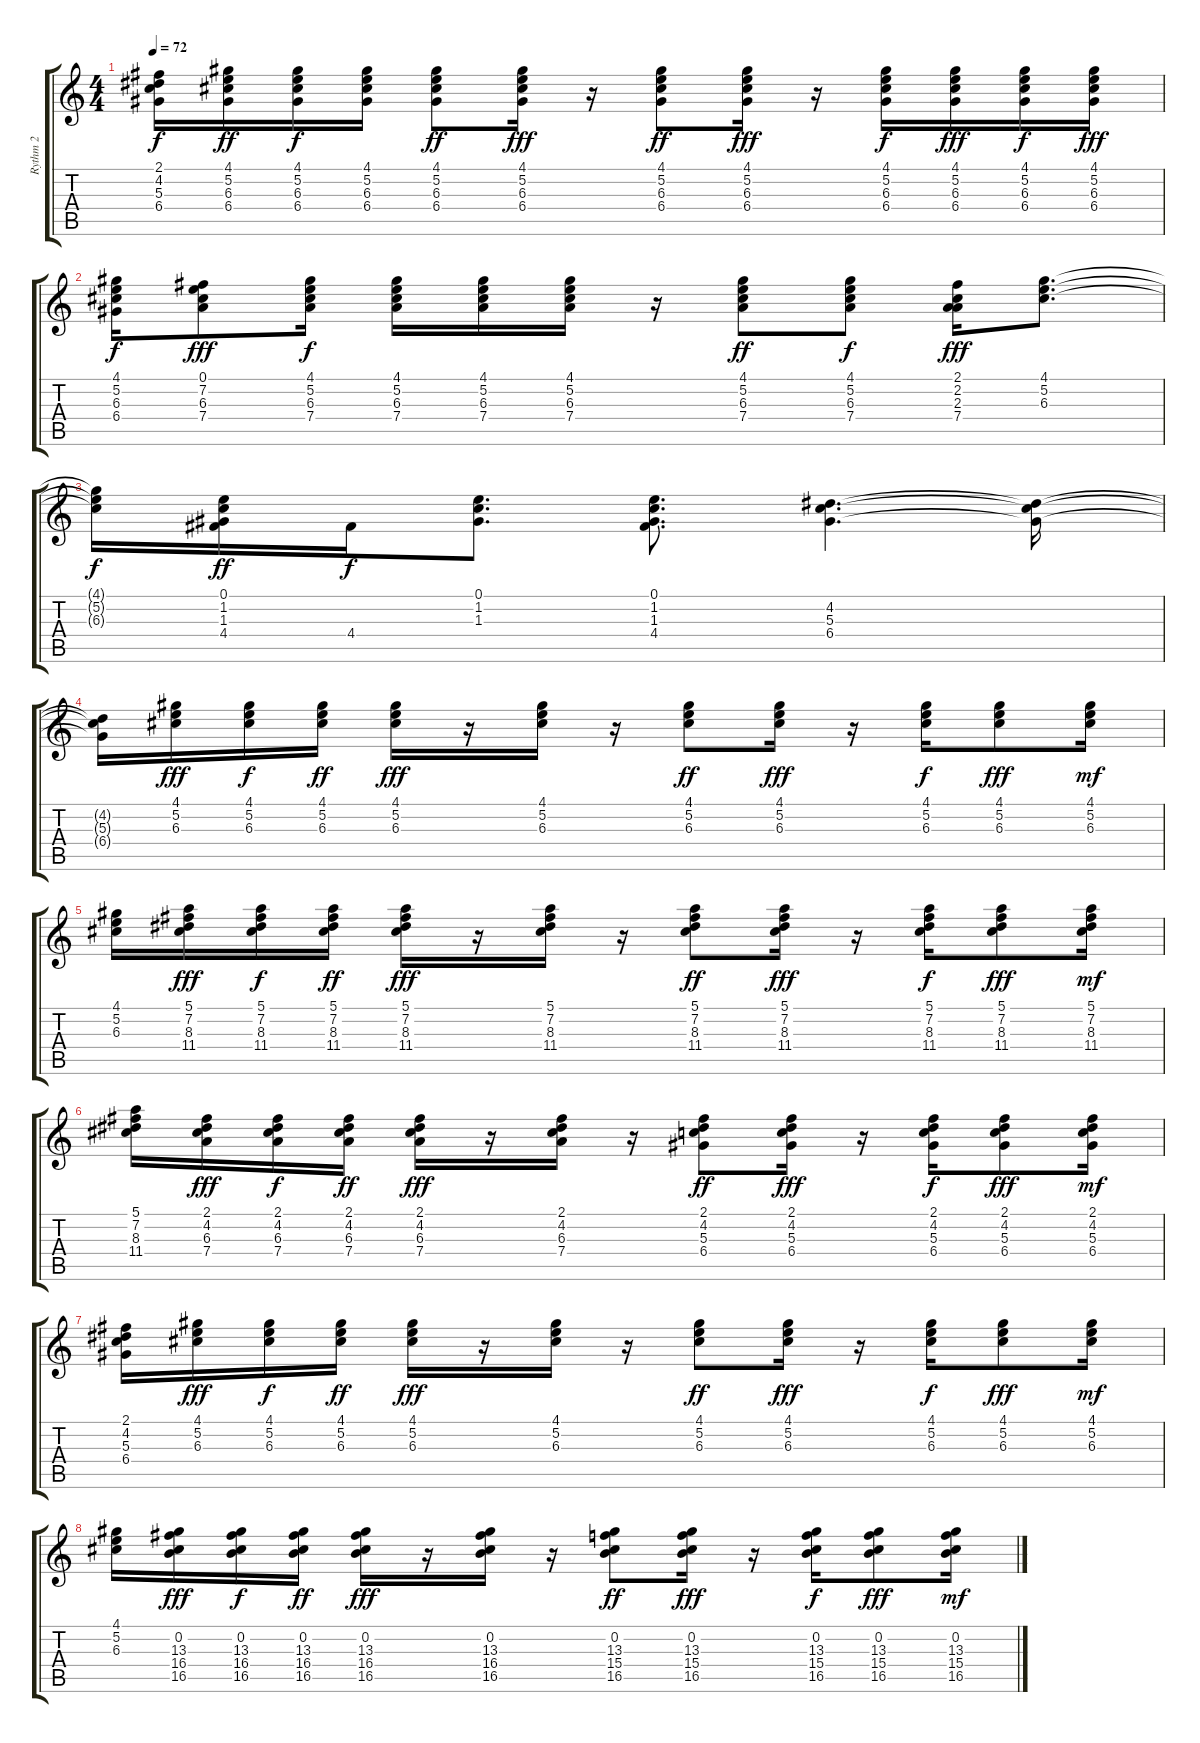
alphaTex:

\track ("Rythm 2" "Rythm 2") {instrument acousticguitarsteel}
\staff {score tabs}
\tuning (E4 B3 G3 D3 A2 E2) {hide}
\ts (4 4)
\tempo 72
\clef g2
\ks c
(2.1 4.2 5.3 6.4).16{dy f} (4.1 5.2 6.3 6.4).16{dy ff} (4.1 5.2 6.3 6.4).16{dy f} (4.1 5.2 6.3 6.4).16 (4.1 5.2 6.3 6.4).8{dy ff} (4.1 5.2 6.3 6.4).16{dy fff} r.16 (4.1 5.2 6.3 6.4).8{dy ff} (4.1 5.2 6.3 6.4).16{dy fff} r.16 (4.1 5.2 6.3 6.4).16{dy f} (4.1 5.2 6.3 6.4).16{dy fff} (4.1 5.2 6.3 6.4).16{dy f} (4.1 5.2 6.3 6.4).16{dy fff} |
(4.1 5.2 6.3 6.4).16{dy f} (0.1 7.2 6.3 7.4).8{dy fff} (4.1 5.2 6.3 7.4).16{dy f} (4.1 5.2 6.3 7.4).16 (4.1 5.2 6.3 7.4).16 (4.1 5.2 6.3 7.4).16 r.16 (4.1 5.2 6.3 7.4).8{dy ff} (4.1 5.2 6.3 7.4).8{dy f} (2.1 2.2 2.3 7.4).16{dy fff} (4.1 5.2 6.3).8{d} |
(4.1{t} 5.2{t} 6.3{t}).16{dy f} (0.1 1.2 1.3 4.4).16{dy ff} 4.4.16{dy f} (0.1 1.2 1.3).8{d} (0.1 1.2 1.3 4.4).8{d} (4.2 5.3 6.4).4{d} (4.2{t} 5.3{t} 6.4{t}).16 |
(4.2{t} 5.3{t} 6.4{t}).16 (4.1 5.2 6.3).16{dy fff} (4.1 5.2 6.3).16{dy f} (4.1 5.2 6.3).16{dy ff} (4.1 5.2 6.3).16{dy fff} r.16 (4.1 5.2 6.3).16 r.16 (4.1 5.2 6.3).8{dy ff} (4.1 5.2 6.3).16{dy fff} r.16 (4.1 5.2 6.3).16{dy f} (4.1 5.2 6.3).8{dy fff} (4.1 5.2 6.3).16{dy mf} |
(4.1 5.2 6.3).16 (5.1 7.2 8.3 11.4).16{dy fff} (5.1 7.2 8.3 11.4).16{dy f} (5.1 7.2 8.3 11.4).16{dy ff} (5.1 7.2 8.3 11.4).16{dy fff} r.16 (5.1 7.2 8.3 11.4).16 r.16 (5.1 7.2 8.3 11.4).8{dy ff} (5.1 7.2 8.3 11.4).16{dy fff} r.16 (5.1 7.2 8.3 11.4).16{dy f} (5.1 7.2 8.3 11.4).8{dy fff} (5.1 7.2 8.3 11.4).16{dy mf} |
(5.1 7.2 8.3 11.4).16 (2.1 4.2 6.3 7.4).16{dy fff} (2.1 4.2 6.3 7.4).16{dy f} (2.1 4.2 6.3 7.4).16{dy ff} (2.1 4.2 6.3 7.4).16{dy fff} r.16 (2.1 4.2 6.3 7.4).16 r.16 (2.1 4.2 5.3 6.4).8{dy ff} (2.1 4.2 5.3 6.4).16{dy fff} r.16 (2.1 4.2 5.3 6.4).16{dy f} (2.1 4.2 5.3 6.4).8{dy fff} (2.1 4.2 5.3 6.4).16{dy mf} |
(2.1 4.2 5.3 6.4).16 (4.1 5.2 6.3).16{dy fff} (4.1 5.2 6.3).16{dy f} (4.1 5.2 6.3).16{dy ff} (4.1 5.2 6.3).16{dy fff} r.16 (4.1 5.2 6.3).16 r.16 (4.1 5.2 6.3).8{dy ff} (4.1 5.2 6.3).16{dy fff} r.16 (4.1 5.2 6.3).16{dy f} (4.1 5.2 6.3).8{dy fff} (4.1 5.2 6.3).16{dy mf} |
(4.1 5.2 6.3).16 (0.2 13.3 16.4 16.5).16{dy fff} (0.2 13.3 16.4 16.5).16{dy f} (0.2 13.3 16.4 16.5).16{dy ff} (0.2 13.3 16.4 16.5).16{dy fff} r.16 (0.2 13.3 16.4 16.5).16 r.16 (0.2 13.3 15.4 16.5).8{dy ff} (0.2 13.3 15.4 16.5).16{dy fff} r.16 (0.2 13.3 15.4 16.5).16{dy f} (0.2 13.3 15.4 16.5).8{dy fff} (0.2 13.3 15.4 16.5).16{dy mf}
